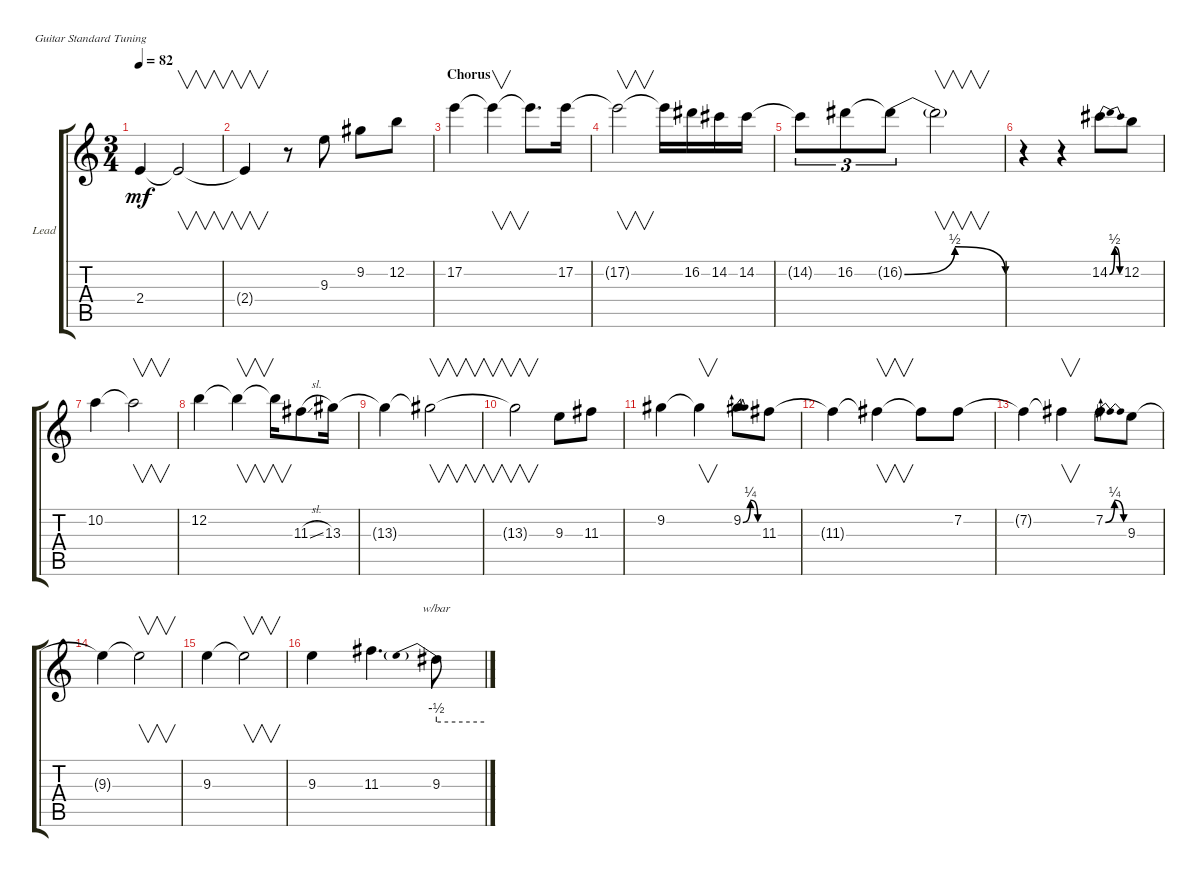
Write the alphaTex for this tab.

\defaultSystemsLayout 4
\bracketExtendMode groupsimilarinstruments
\firstSystemTrackNameOrientation horizontal
\otherSystemsTrackNameOrientation horizontal
\track ("Lead Guitar" "Lead") {instrument acousticguitarsteel}
\staff {score tabs}
\tuning (E4 B3 G3 D3 A2 E2)
\ts (3 4)
\tempo 82
\clef g2
\ks c
2.4.4{dy mf} 2.4{t}.2{v} |
2.4{t}.4{v} r.8 9.3.8 9.2.8 12.2.8 |
\section ("" "Chorus")
17.2.4 17.2{t}.4{v} 17.2{t}.8{d} 17.2.16 |
17.2{t}.2{v} 17.2{t}.16 16.2.16 14.2.16 14.2.16 |
14.2{t}.8{tu (3 2)} 16.2.8{tu (3 2)} 16.2{be (bendrelease 0.6 0 8.4 2 18 2 27.599999999999998 0) t}.8{tu (3 2)} 16.2{t}.2{v} |
r.4 r.4 14.2{be (bendrelease 0 0 10.2 2 20.4 2 30 0)}.8 12.2.8 |
10.2.4 10.2{t}.2{v} |
12.2.4 12.2{t}.4{v} 12.2{t}.16{v} 11.3{sl}.8 13.3.16 |
13.3{t}.4 13.3{t}.2{v} |
13.3{t}.2{v} 9.3.8 11.3.8 |
9.2.4 9.2{t}.4{v} 9.2{be (bendrelease 0 0 8.4 1 20.4 1 30 0)}.8 11.3.8 |
11.3{t}.4 11.3{t}.4{v} 11.3{t}.8 7.2.8 |
7.2{t}.4 7.2{t}.4{v} 7.2{be (bendrelease 0 0 8.4 1 20.4 1 30 0)}.8 9.3.8 |
9.3{t}.4 9.3{t}.2{v} |
9.3.4 9.3{t}.2{v} |
9.3.4 11.3.4{d} 9.3{sl}.8{tbe (predive default 0 -2 60 -2)}
